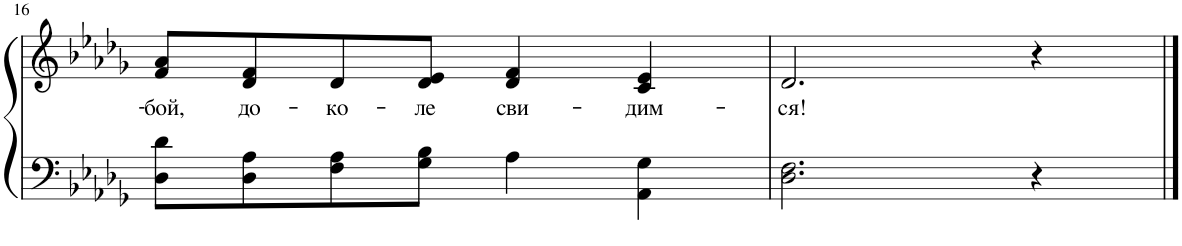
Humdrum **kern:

**kern	**kern	**text
*part1	*part1	*part1
*staff2	*staff1	*staff1
*I"Piano	*	*
*I'Pno.	*	*
!!LO:PB:g=z
*clefF4	*clefG2	*
*k[b-e-a-d-g-]	*k[b-e-a-d-g-]	*
*M4/4	*M4/4	*
=16	=16	=16
!	!	!LO:LY:b
8D-\ 8d-\L	8f/ 8a-/L	-бой,
!	!	!LO:LY:b
8D-\ 8A-\	8d-/ 8f/	до-
!	!	!LO:LY:b
8F\ 8A-\	8d-/	-ко-
!	!	!LO:LY:b
8G-\ 8B-\J	8d-/ 8e-/J	-ле
!	!	!LO:LY:b
4A-\	4d-/ 4f/	сви-
!	!	!LO:LY:b
4AA-\ 4G-\	4c/ 4e-/	-дим-
=17	=17	=17
!	!	!LO:LY:b
2.D-\ 2.F\	2.d-/	-ся!
4r	4r	.
==	==	==
*-	*-	*-
